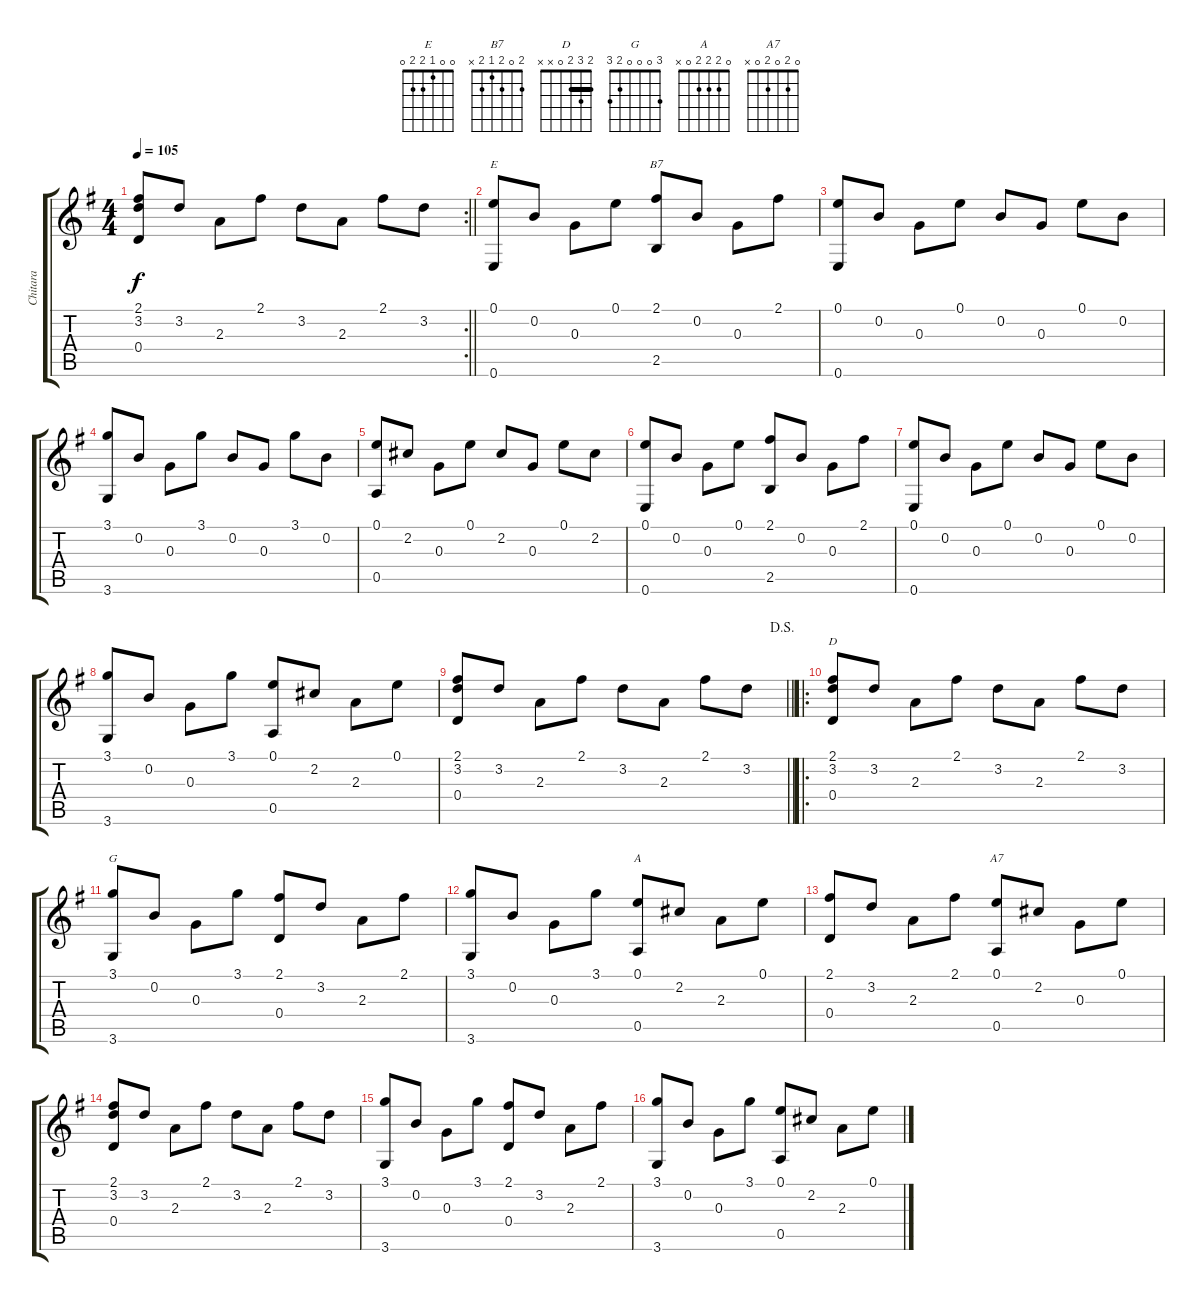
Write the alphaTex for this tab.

\track ("Chitara" "Chitara") {instrument acousticguitarsteel}
\staff {score tabs}
\tuning (E4 B3 G3 D3 A2 E2) {hide}
\chord ("E" 0 0 1 2 2 0)
\chord ("B7" 2 0 2 1 2 x)
\chord ("D" 2 3 2 0 x x) {barre 2}
\chord ("G" 3 0 0 0 2 3)
\chord ("A" 0 2 2 2 0 x)
\chord ("A7" 0 2 0 2 0 x)
\rc 2
\ts (4 4)
\tempo 105
\clef g2
\barLineRight lightlight
\ks g
(2.1 3.2 0.4).8{dy f} 3.2.8 2.3.8 2.1.8 3.2.8 2.3.8 2.1.8 3.2.8 |
(0.1 0.6).8{ch "E"} 0.2.8 0.3.8 0.1.8 (2.1 2.5).8{ch "B7"} 0.2.8 0.3.8 2.1.8 |
(0.1 0.6).8 0.2.8 0.3.8 0.1.8 0.2.8 0.3.8 0.1.8 0.2.8 |
(3.1 3.6).8 0.2.8 0.3.8 3.1.8 0.2.8 0.3.8 3.1.8 0.2.8 |
(0.1 0.5).8 2.2.8 0.3.8 0.1.8 2.2.8 0.3.8 0.1.8 2.2.8 |
(0.1 0.6).8 0.2.8 0.3.8 0.1.8 (2.1 2.5).8 0.2.8 0.3.8 2.1.8 |
(0.1 0.6).8 0.2.8 0.3.8 0.1.8 0.2.8 0.3.8 0.1.8 0.2.8 |
(3.1 3.6).8 0.2.8 0.3.8 3.1.8 (0.1 0.5).8 2.2.8 2.3.8 0.1.8 |
\jump dalsegno
\barLineRight lightlight
(2.1 3.2 0.4).8 3.2.8 2.3.8 2.1.8 3.2.8 2.3.8 2.1.8 3.2.8 |
\ro
(2.1 3.2 0.4).8{ch "D"} 3.2.8 2.3.8 2.1.8 3.2.8 2.3.8 2.1.8 3.2.8 |
(3.1 3.6).8{ch "G"} 0.2.8 0.3.8 3.1.8 (2.1 0.4).8 3.2.8 2.3.8 2.1.8 |
(3.1 3.6).8 0.2.8 0.3.8 3.1.8 (0.1 0.5).8{ch "A"} 2.2.8 2.3.8 0.1.8 |
(2.1 0.4).8 3.2.8 2.3.8 2.1.8 (0.1 0.5).8{ch "A7"} 2.2.8 0.3.8 0.1.8 |
(2.1 3.2 0.4).8 3.2.8 2.3.8 2.1.8 3.2.8 2.3.8 2.1.8 3.2.8 |
(3.1 3.6).8 0.2.8 0.3.8 3.1.8 (2.1 0.4).8 3.2.8 2.3.8 2.1.8 |
(3.1 3.6).8 0.2.8 0.3.8 3.1.8 (0.1 0.5).8 2.2.8 2.3.8 0.1.8
